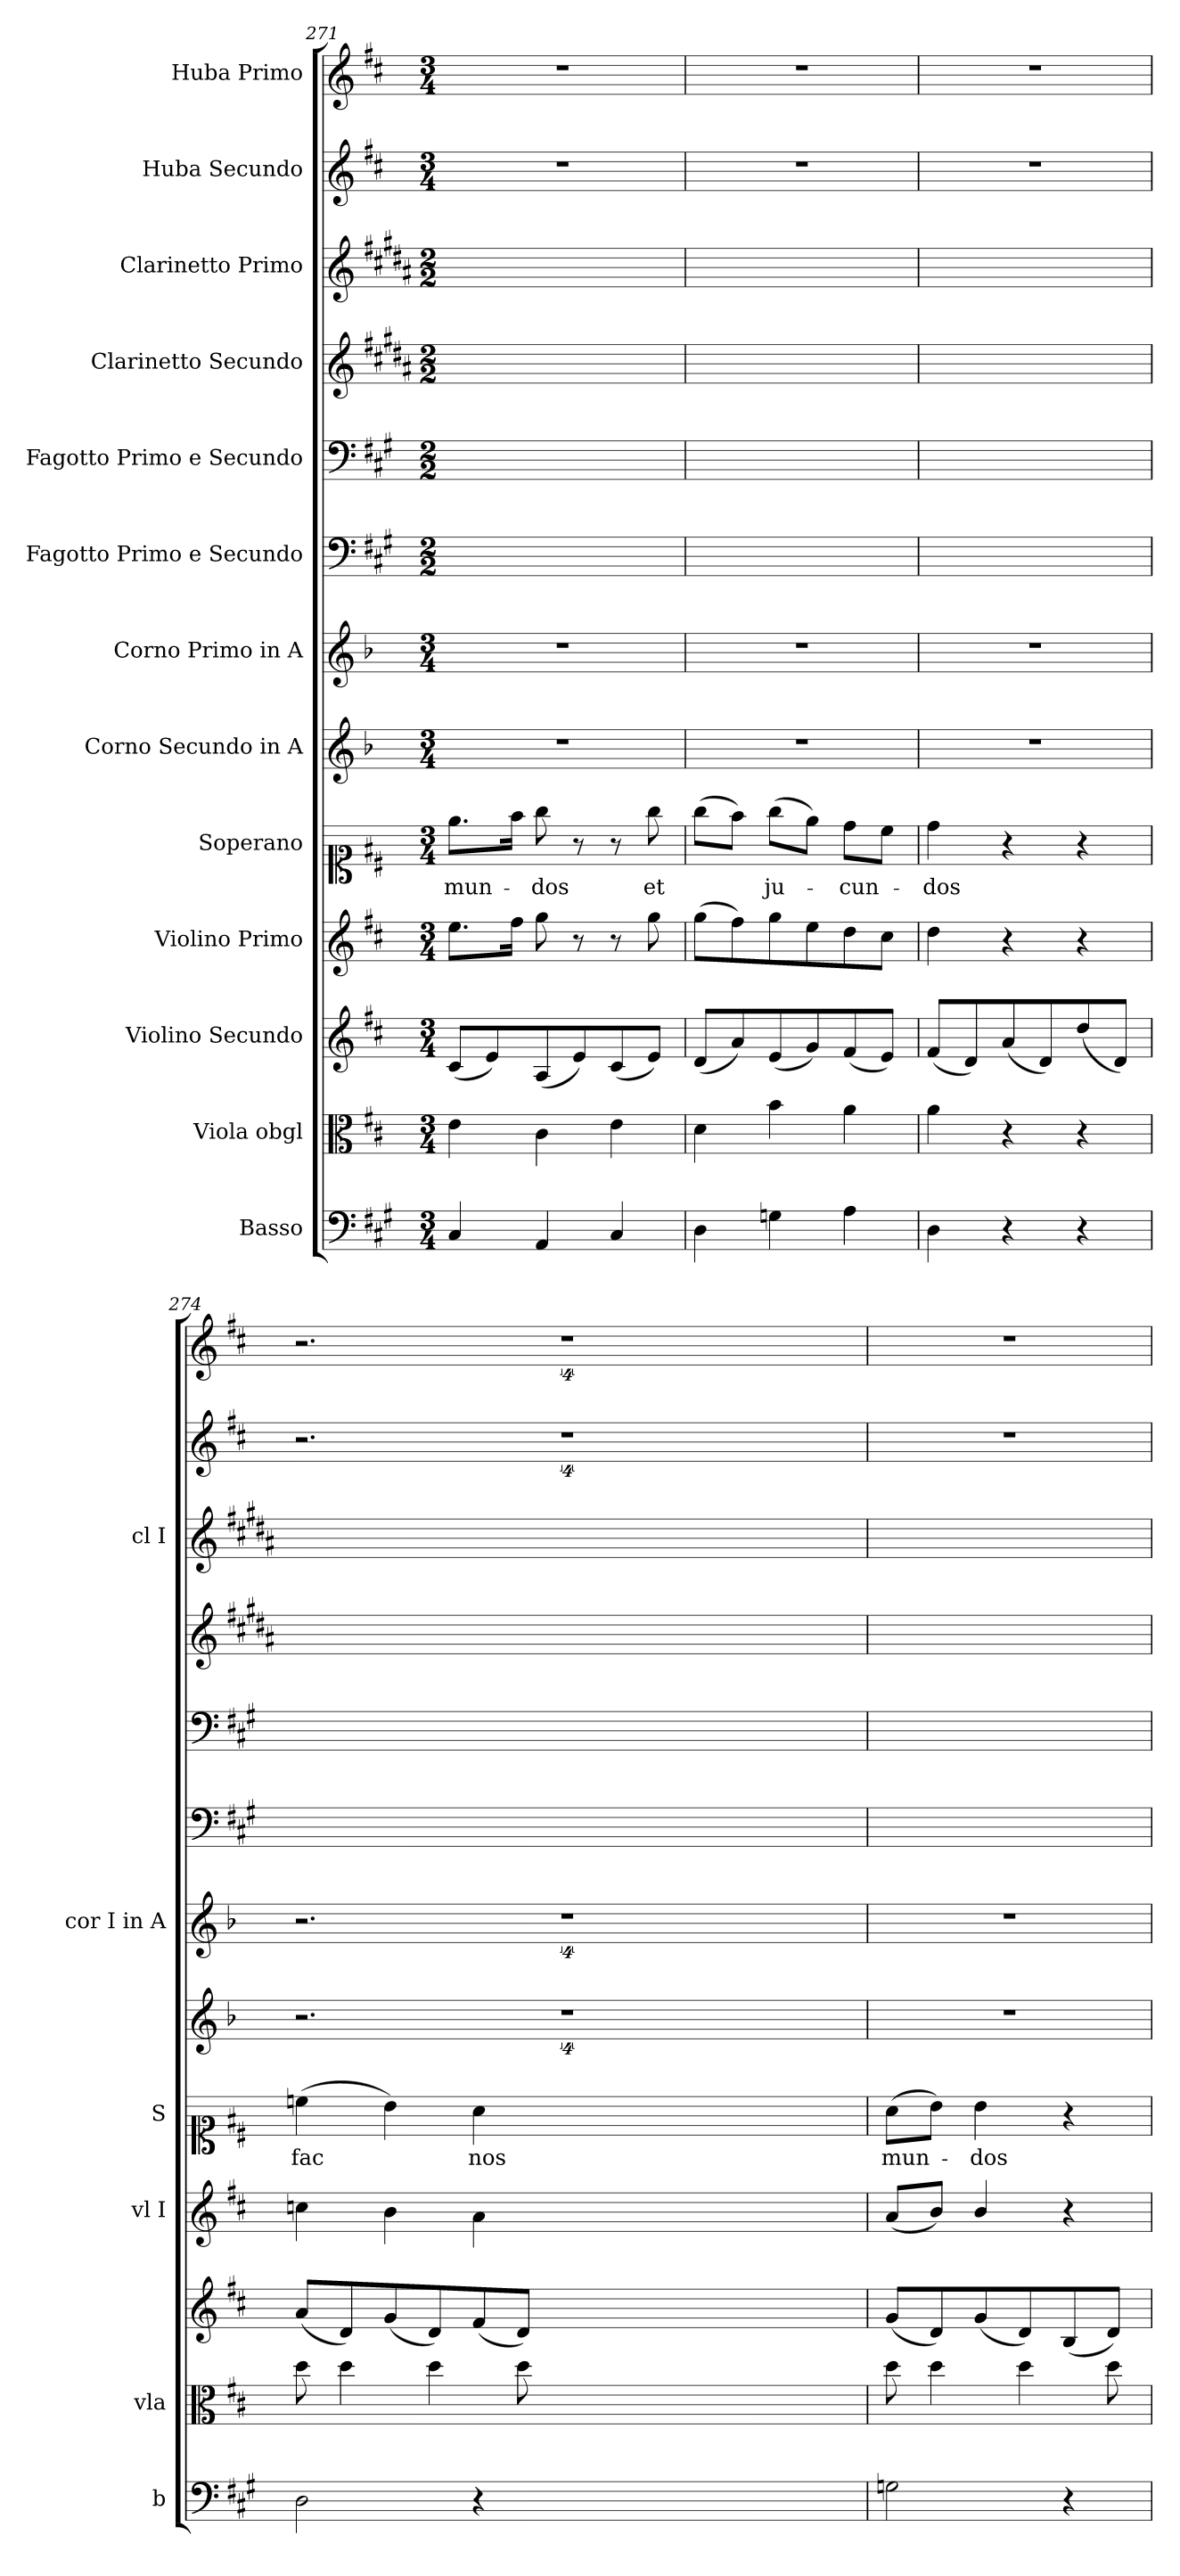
**kern	**kern	**kern	**kern	**kern	**text	**kern	**kern	**kern	**kern	**kern	**kern	**kern	**kern
*part13	*part12	*part11	*part10	*part9	*part9	*part8	*part7	*part6	*part5	*part4	*part3	*part2	*part1
*staff13	*staff12	*staff11	*staff10	*staff9	*staff9	*staff8	*staff7	*staff6	*staff5	*staff4	*staff3	*staff2	*staff1
*I"Basso	*I"Viola obgl	*I"Violino Secundo	*I"Violino Primo	*I"Soperano	*	*I"Corno Secundo in A	*I"Corno Primo in A	*I"Fagotto Primo e Secundo	*I"Fagotto Primo e Secundo	*I"Clarinetto Secundo	*I"Clarinetto Primo	*I"Huba Secundo	*I"Huba Primo
*I'b	*I'vla	*	*I'vl I	*I'S	*	*	*I'cor I in A	*	*	*	*I'cl I	*	*
*clefF4	*clefC3	*clefG2	*clefG2	*clefC1	*	*clefG2	*clefG2	*clefF4	*clefF4	*clefG2	*clefG2	*clefG2	*clefG2
*	*	*	*	*	*	*ITrd2c3	*ITrd2c3	*	*	*ITrd1c2	*ITrd1c2	*	*
*k[f#c#g#]	*k[f#c#]	*k[f#c#]	*k[f#c#]	*k[f#c#]	*	*k[f#c#]	*k[f#c#]	*k[f#c#g#]	*k[f#c#g#]	*k[f#c#g#]	*k[f#c#g#]	*k[f#c#]	*k[f#c#]
*M3/4	*M3/4	*M3/4	*M3/4	*M3/4	*	*M3/4	*M3/4	*M2/2	*M2/2	*M2/2	*M2/2	*M3/4	*M3/4
=271	=271	=271	=271	=271	=271	=271	=271	=271	=271	=271	=271	=271	=271
4C#/	4e\	(8c#/L	8.ee\L	8.ee\L	mun-	2.r	2.r	4C#/yy	4C#/yy	2.ryy	2.ryy	2.r	2.r
.	.	8e/)	.	.	.	.	.	.	.	.	.	.	.
.	.	.	16ff#\Jk	16ff#\Jk	.	.	.	.	.	.	.	.	.
4AA/	4c#\	(8A/	8gg\	8gg\	-dos	.	.	4AA/yy	4AA/yy	.	.	.	.
.	.	8e/)	8r	8r	.	.	.	.	.	.	.	.	.
4C#/	4e\	(8c#/	8r	8r	.	.	.	4C#/yy	4C#/yy	.	.	.	.
.	.	8e/J)	8gg\	8gg\	et	.	.	.	.	.	.	.	.
=272	=272	=272	=272	=272	=272	=272	=272	=272	=272	=272	=272	=272	=272
4D\	4d\	(8d/L	(8gg\L	(8gg\L	.	2.r	2.r	4D\yy	4D\yy	2.ryy	2.ryy	2.r	2.r
.	.	8a/)	8ff#\)	8ff#\J)	.	.	.	.	.	.	.	.	.
4G\	4b\	(8e/	8gg\	(8gg\L	ju-	.	.	4Gn\yy	4Gn\yy	.	.	.	.
.	.	8g/)	8ee\	8ee\J)	.	.	.	.	.	.	.	.	.
4A\	4a\	(8f#/	8dd\	8dd\L	-cun-	.	.	4A\yy	4A\yy	.	.	.	.
.	.	8e/J)	8cc#\J	8cc#\J	.	.	.	.	.	.	.	.	.
=273	=273	=273	=273	=273	=273	=273	=273	=273	=273	=273	=273	=273	=273
4D\	4a\	(8f#/L	4dd\	4dd\	-dos	2.r	2.r	4D\yy	4D\yy	2.ryy	2.ryy	2.r	2.r
.	.	8d/)	.	.	.	.	.	.	.	.	.	.	.
4r	4r	(8a/	4r	4r	.	.	.	4ryy	4ryy	.	.	.	.
.	.	8d/)	.	.	.	.	.	.	.	.	.	.	.
4r	4r	(8dd/	4r	4r	.	.	.	4ryy	4ryy	.	.	.	.
.	.	8d/J)	.	.	.	.	.	.	.	.	.	.	.
=274	=274	=274	=274	=274	=274	=274	=274	=274	=274	=274	=274	=274	=274
2D\	8dd\	(8a/L	4ccn\	(4ccn\	fac	2.r	2.r	2D\yy	2D\yy	2.ryy	2.ryy	2.r	2.r
.	4dd\	8d/)	.	.	.	.	.	.	.	.	.	.	.
.	.	(8g/	4b\	4b\)	.	.	.	.	.	.	.	.	.
.	4dd\	8d/)	.	.	.	.	.	.	.	.	.	.	.
4r	.	(8f#/	4a\	4a\	nos	.	.	4ryy	4ryy	.	.	.	.
.	8dd\	8d/J)	.	.	.	.	.	.	.	.	.	.	.
0ryy	0ryy	0ryy	0ryy	0ryy	.	4%9r	4%9r	0ryy	0ryy	0ryy	0ryy	4%9r	4%9r
4ryy	4ryy	4ryy	4ryy	4ryy	.	.	.	4ryy	4ryy	4ryy	4ryy	.	.
=275	=275	=275	=275	=275	=275	=275	=275	=275	=275	=275	=275	=275	=275
2G\	8dd\	(8g/L	(8a/L	(8a\L	mun-	2.r	2.r	2Gn\yy	2Gn\yy	2.ryy	2.ryy	2.r	2.r
.	4dd\	8d/)	8b/J)	8b\J)	.	.	.	.	.	.	.	.	.
.	.	(8g/	4b/	4b\	-dos	.	.	.	.	.	.	.	.
.	4dd\	8d/)	.	.	.	.	.	.	.	.	.	.	.
4r	.	(8B/	4r	4r	.	.	.	4ryy	4ryy	.	.	.	.
.	8dd\	8d/J)	.	.	.	.	.	.	.	.	.	.	.
=	=	=	=	=	=	=	=	=	=	=	=	=	=
*-	*-	*-	*-	*-	*-	*-	*-	*-	*-	*-	*-	*-	*-
